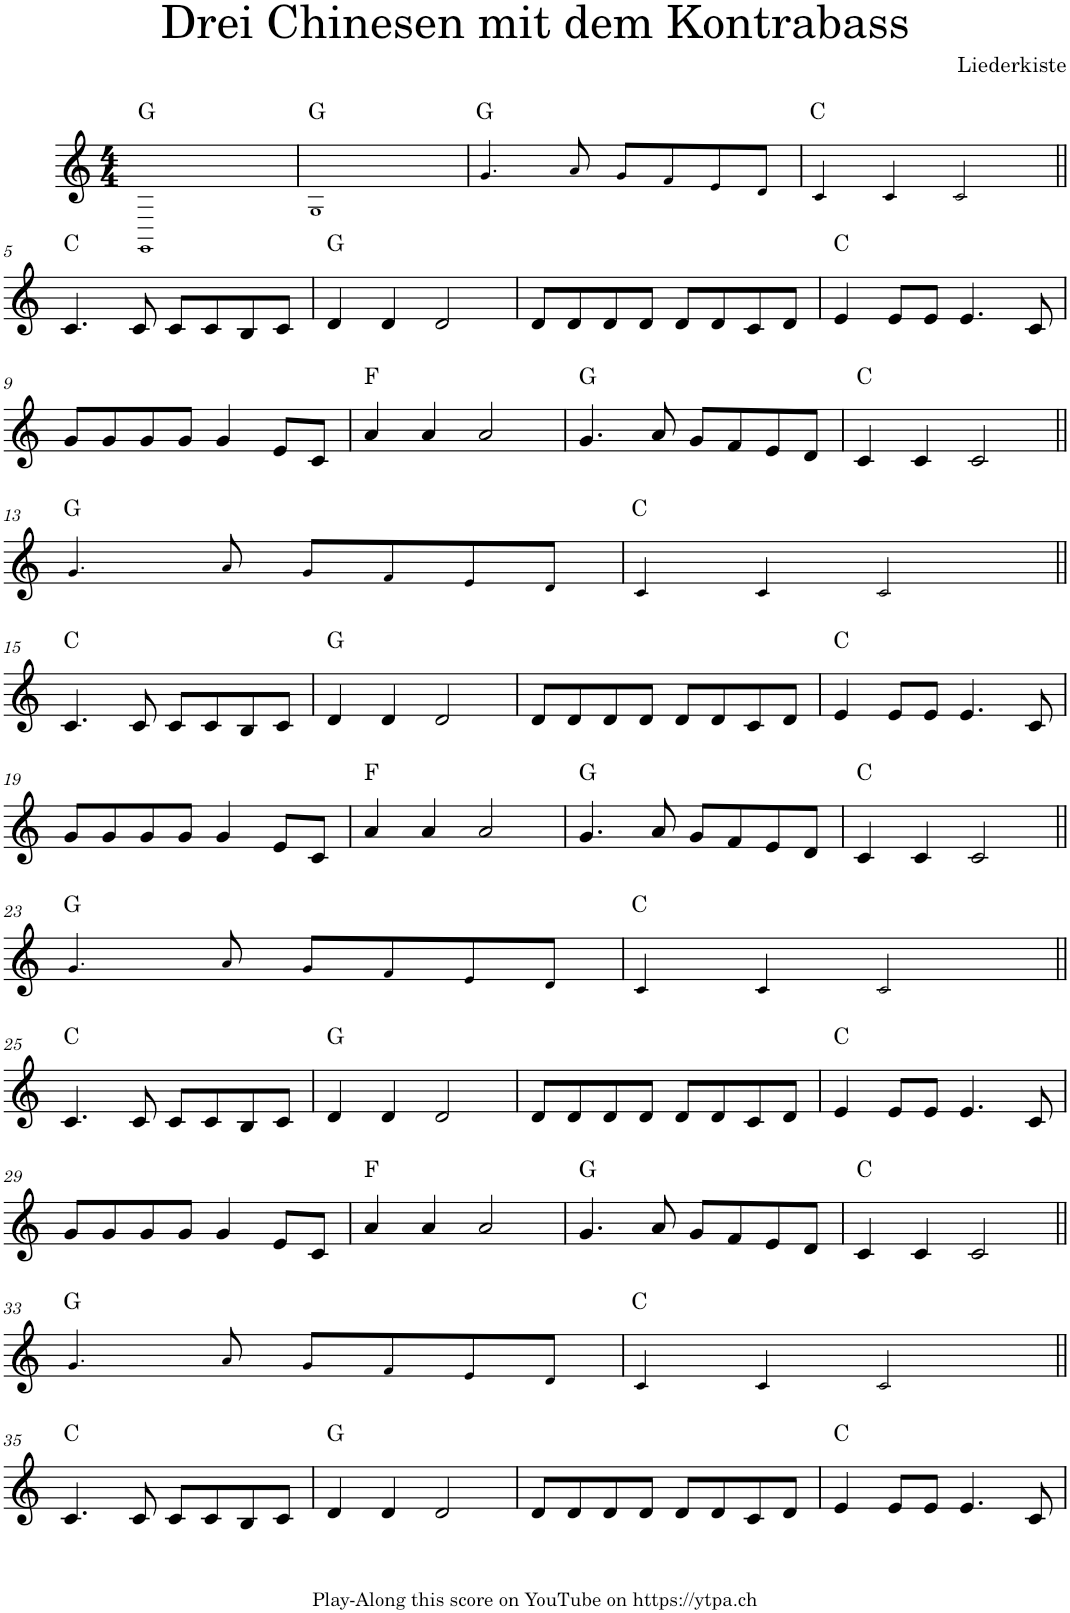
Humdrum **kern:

**kern	**harte
*part1	*part1
*staff1	*
*I"Piano	*
*I'Pno.	*
*clefG2	*
*k[]	*
*M4/4	*
=1	=1
1GG!	G:maj
=2	=2
1G!	G:maj
=3	=3
4.g!/	G:maj
8a!/	.
8g!/L	.
8f!/	.
8e!/	.
8d!/J	.
=4	=4
4c!/	C:maj
4c!/	.
2c!/	.
!!LO:LB:g=z
=5||	=5||
4.c/	C:maj
8c/	.
8c/L	.
8c/	.
8B/	.
8c/J	.
=6	=6
4d/	G:maj
4d/	.
2d/	.
=7	=7
8d/L	.
8d/	.
8d/	.
8d/J	.
8d/L	.
8d/	.
8c/	.
8d/J	.
=8	=8
4e/	C:maj
8e/L	.
8e/J	.
4.e/	.
8c/	.
!!LO:LB:g=z
=9	=9
8g/L	.
8g/	.
8g/	.
8g/J	.
4g/	.
8e/L	.
8c/J	.
=10	=10
4a/	F:maj
4a/	.
2a/	.
=11	=11
4.g/	G:maj
8a/	.
8g/L	.
8f/	.
8e/	.
8d/J	.
=12	=12
4c/	C:maj
4c/	.
2c/	.
!!LO:LB:g=z
=13||	=13||
4.g!/	G:maj
8a!/	.
8g!/L	.
8f!/	.
8e!/	.
8d!/J	.
=14	=14
4c!/	C:maj
4c!/	.
2c!/	.
!!LO:LB:g=z
=15||	=15||
4.c/	C:maj
8c/	.
8c/L	.
8c/	.
8B/	.
8c/J	.
=16	=16
4d/	G:maj
4d/	.
2d/	.
=17	=17
8d/L	.
8d/	.
8d/	.
8d/J	.
8d/L	.
8d/	.
8c/	.
8d/J	.
=18	=18
4e/	C:maj
8e/L	.
8e/J	.
4.e/	.
8c/	.
!!LO:LB:g=z
=19	=19
8g/L	.
8g/	.
8g/	.
8g/J	.
4g/	.
8e/L	.
8c/J	.
=20	=20
4a/	F:maj
4a/	.
2a/	.
=21	=21
4.g/	G:maj
8a/	.
8g/L	.
8f/	.
8e/	.
8d/J	.
=22	=22
4c/	C:maj
4c/	.
2c/	.
!!LO:LB:g=z
=23||	=23||
4.g!/	G:maj
8a!/	.
8g!/L	.
8f!/	.
8e!/	.
8d!/J	.
=24	=24
4c!/	C:maj
4c!/	.
2c!/	.
!!LO:LB:g=z
=25||	=25||
4.c/	C:maj
8c/	.
8c/L	.
8c/	.
8B/	.
8c/J	.
=26	=26
4d/	G:maj
4d/	.
2d/	.
=27	=27
8d/L	.
8d/	.
8d/	.
8d/J	.
8d/L	.
8d/	.
8c/	.
8d/J	.
=28	=28
4e/	C:maj
8e/L	.
8e/J	.
4.e/	.
8c/	.
!!LO:LB:g=z
=29	=29
8g/L	.
8g/	.
8g/	.
8g/J	.
4g/	.
8e/L	.
8c/J	.
=30	=30
4a/	F:maj
4a/	.
2a/	.
=31	=31
4.g/	G:maj
8a/	.
8g/L	.
8f/	.
8e/	.
8d/J	.
=32	=32
4c/	C:maj
4c/	.
2c/	.
!!LO:LB:g=z
=33||	=33||
4.g!/	G:maj
8a!/	.
8g!/L	.
8f!/	.
8e!/	.
8d!/J	.
=34	=34
4c!/	C:maj
4c!/	.
2c!/	.
!!LO:LB:g=z
=35||	=35||
4.c/	C:maj
8c/	.
8c/L	.
8c/	.
8B/	.
8c/J	.
=36	=36
4d/	G:maj
4d/	.
2d/	.
=37	=37
8d/L	.
8d/	.
8d/	.
8d/J	.
8d/L	.
8d/	.
8c/	.
8d/J	.
=38	=38
4e/	C:maj
8e/L	.
8e/J	.
4.e/	.
8c/	.
=	=
*-	*-
